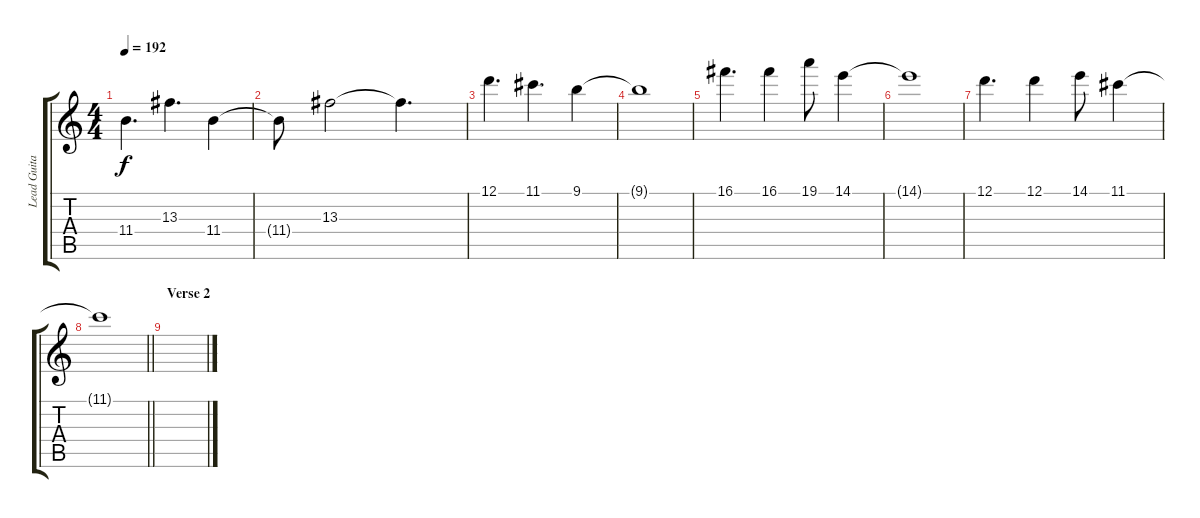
\track ("Lead Guitar 2" "Lead Guita") {instrument distortionguitar}
\staff {score tabs}
\tuning (D4 A3 F3 C3 G2 C2) {hide}
\ts (4 4)
\tempo 192
\clef g2
\ks aminor
11.4.4{d dy f} 13.3.4{d} 11.4.4 |
11.4{t}.8 13.3.2 13.3{t}.4{d} |
12.1.4{d} 11.1.4{d} 9.1.4 |
9.1{t}.1 |
16.1.4{d} 16.1.4 19.1.8 14.1.4 |
14.1{t}.1 |
12.1.4{d} 12.1.4 14.1.8 11.1.4 |
\barLineRight lightlight
11.1{t}.1 |
\section ("" "Verse 2")
